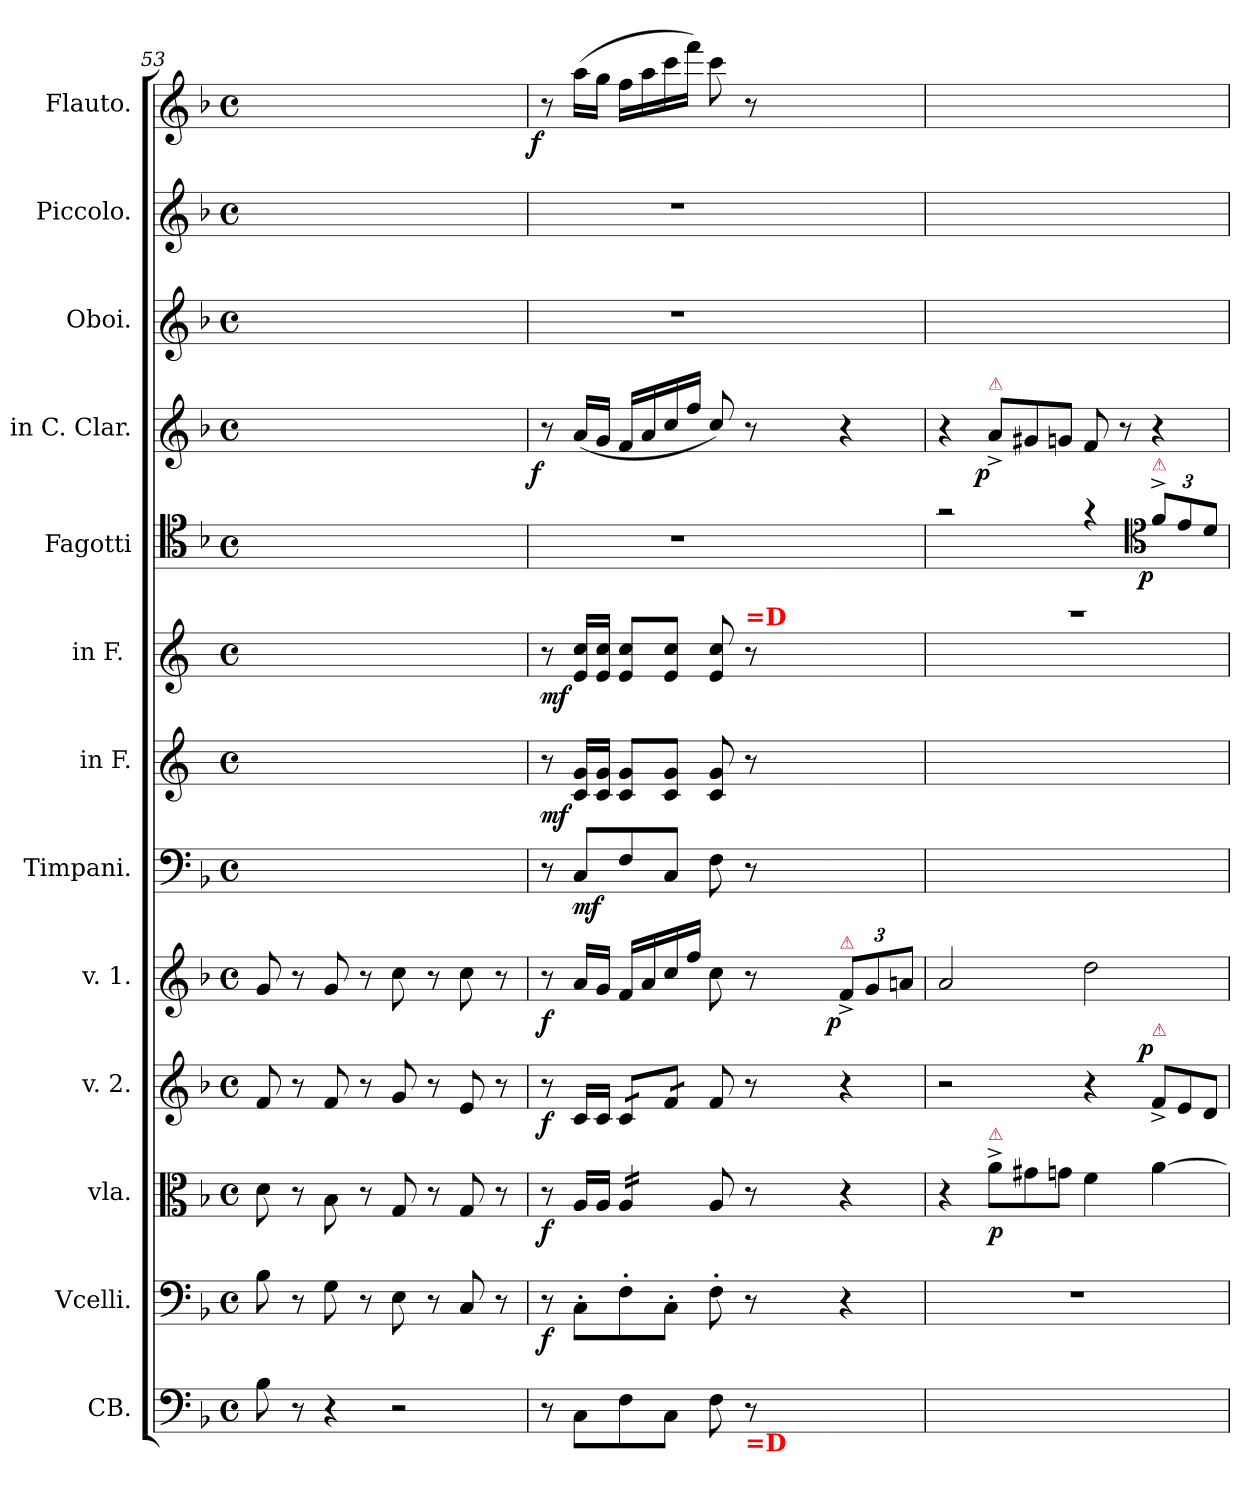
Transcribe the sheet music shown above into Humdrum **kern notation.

**kern	**kern	**dynam	**kern	**dynam	**kern	**dynam	**kern	**dynam	**kern	**dynam	**kern	**dynam	**kern	**dynam	**kern	**dynam	**kern	**dynam	**kern	**kern	**kern	**dynam
*part13	*part12	*part12	*part11	*part11	*part10	*part10	*part9	*part9	*part8	*part8	*part7	*part7	*part6	*part6	*part5	*part5	*part4	*part4	*part3	*part2	*part1	*part1
*staff13	*staff12	*staff12	*staff11	*staff11	*staff10	*staff10	*staff9	*staff9	*staff8	*staff8	*staff7	*staff7	*staff6	*staff6	*staff5	*staff5	*staff4	*staff4	*staff3	*staff2	*staff1	*staff1
*I"CB.	*I"Vcelli.	*	*I"vla.	*	*I"v. 2.	*	*I"v. 1.	*	*I"Timpani.	*	*I"in F.	*	*I"in F. 	*	*I"Fagotti	*	*I"in C. Clar.	*	*I"Oboi.	*I"Piccolo.	*I"Flauto.	*
*I'Cb	*	*	*I'Vla	*	*I'V	*	*I'V	*	*I'Timp	*	*	*	*	*	*	*	*	*	*I'Ob	*I'Picc	*I'Fl	*
*clefF4	*clefF4	*	*clefC3	*	*clefG2	*	*clefG2	*	*clefF4	*	*clefG2	*	*clefG2	*	*clefC4	*	*clefG2	*	*clefG2	*clefG2	*clefG2	*
*	*	*	*	*	*	*	*	*	*	*	*ITrd4c7	*	*ITrd4c7	*	*	*	*	*	*	*	*	*
*k[b-]	*k[b-]	*	*k[b-]	*	*k[b-]	*	*k[b-]	*	*k[b-]	*	*k[b-]	*	*k[b-]	*	*k[b-]	*	*k[b-]	*	*k[b-]	*k[b-]	*k[b-]	*
*M4/4	*M4/4	*	*M4/4	*	*M4/4	*	*M4/4	*	*M4/4	*	*M4/4	*	*M4/4	*	*M4/4	*	*M4/4	*	*M4/4	*M4/4	*M4/4	*
*met(c)	*met(c)	*	*met(c)	*	*met(c)	*	*met(c)	*	*met(c)	*	*met(c)	*	*met(c)	*	*met(c)	*	*met(c)	*	*met(c)	*met(c)	*met(c)	*
=53	=53	=53	=53	=53	=53	=53	=53	=53	=53	=53	=53	=53	=53	=53	=53	=53	=53	=53	=53	=53	=53	=53
8B-\	8B-\	.	8d\	.	8f/	.	8g/	.	1ryy	.	1ryy	.	1ryy	.	1ryy	.	1ryy	.	1ryy	1ryy	1ryy	.
8r	8r	.	8r	.	8r	.	8r	.	.	.	.	.	.	.	.	.	.	.	.	.	.	.
4r	8G\	.	8B-\	.	8f/	.	8g/	.	.	.	.	.	.	.	.	.	.	.	.	.	.	.
.	8r	.	8r	.	8r	.	8r	.	.	.	.	.	.	.	.	.	.	.	.	.	.	.
2r	8E\	.	8G/	.	8g/	.	8cc\	.	.	.	.	.	.	.	.	.	.	.	.	.	.	.
.	8r	.	8r	.	8r	.	8r	.	.	.	.	.	.	.	.	.	.	.	.	.	.	.
.	8C/	.	8G/	.	8e/	.	8cc\	.	.	.	.	.	.	.	.	.	.	.	.	.	.	.
.	8r	.	8r	.	8r	.	8r	.	.	.	.	.	.	.	.	.	.	.	.	.	.	.
=54	=54	=54	=54	=54	=54	=54	=54	=54	=54	=54	=54	=54	=54	=54	=54	=54	=54	=54	=54	=54	=54	=54
!	!	!	!	!	!	!	!	!	!	!	!	!	!	!	!	!	!	!LO:DY:rj	!	!	!	!LO:DY:rj
8r	8r	f	8r	f	8r	f	8r	f	8r	.	8r	mf	8r	mf	1r	.	8r	f	1r	1r	8r	f
8C\L	8C'\L	.	16A/LL	.	16c/LL	.	16a/LL	.	8C/L	mf	16F/ 16c/LL	.	16A/ 16f/LL	.	.	.	(16a/LL	.	.	.	(16aa\LL	.
.	.	.	16A/JJ	.	16c/JJ	.	16g/JJ	.	.	.	16F/ 16c/JJ	.	16A/ 16f/JJ	.	.	.	16g/JJ	.	.	.	16gg\JJ	.
*	*	*	*tremolo	*	*	*	*	*	*	*	*	*	*	*	*	*	*	*	*	*	*	*
*	*	*	*	*	*tremolo	*	*	*	*	*	*	*	*	*	*	*	*	*	*	*	*	*
8F\	8F'\	.	16A/LL	.	16c/LL	.	16f/LL	.	8F/	.	8F/ 8c/L	.	8A/ 8f/L	.	.	.	16f/LL	.	.	.	16ff\LL	.
.	.	.	16A/	.	16c/	.	16a/	.	.	.	.	.	.	.	.	.	16a/	.	.	.	16aa\	.
8C\J	8C'\J	.	16A/	.	16f/	.	16cc/	.	8C/J	.	8F/ 8c/J	.	8A/ 8f/J	.	.	.	16cc/	.	.	.	16ccc\	.
.	.	.	16A/JJ	.	16f/JJ	.	16ff/JJ	.	.	.	.	.	.	.	.	.	16ff/JJ	.	.	.	16fff\JJ)	.
*	*	*	*	*	*Xtremolo	*	*	*	*	*	*	*	*	*	*	*	*	*	*	*	*	*
*	*	*	*Xtremolo	*	*	*	*	*	*	*	*	*	*	*	*	*	*	*	*	*	*	*
8F\	8F'\	.	8A/	.	8f/	.	8cc\	.	8F\	.	8F/ 8c/	.	8A/ 8f/	.	.	.	8cc/)	.	.	.	8ccc\	.
!	!	!	!	!	!	!	!	!	!	!	!	!	!LO:TX:a:B:color=red:t==D	!	!	!	!	!	!	!	!	!
!LO:TX:b:B:color=red:t==D	!	!	!	!	!	!	!	!	!	!	!	!	!	!	!	!	!	!	!	!	!	!
8r	8r	.	8r	.	8r	.	8r	.	8r	.	8r	.	8r	.	.	.	8r	.	.	.	8r	.
4ryy	4ryy	.	4ryy	.	4ryy	.	4ryy	.	4ryy	.	4ryy	.	4ryy	.	.	.	4ryy	.	.	.	4ryy	.
=-	=-	=-	=-	=-	=-	=-	=-	=-	=-	=-	=-	=-	=-	=-	=-	=-	=-	=-	=-	=-	=-	=-
!	!	!	!	!	!	!	!LO:TX:a:color=crimson:t=⚠	!	!	!	!	!	!	!	!	!	!	!	!	!	!	!
!	!	!	!	!	!	!	!	!LO:DY:rj	!	!	!	!	!	!	!	!	!	!	!	!	!	!
4ryy	4r	.	4r	.	4r	.	12f^/L	p	4ryy	.	4ryy	.	4ryy	.	4ryy	.	4r	.	4ryy	4ryy	4ryy	.
.	.	.	.	.	.	.	12g/	.	.	.	.	.	.	.	.	.	.	.	.	.	.	.
.	.	.	.	.	.	.	12an/J	.	.	.	.	.	.	.	.	.	.	.	.	.	.	.
=56	=56	=56	=56	=56	=56	=56	=56	=56	=56	=56	=56	=56	=56	=56	=56	=56	=56	=56	=56	=56	=56	=56
*	*	*	*	*	*	*	*	*	*	*	*	*	*	*	*^	*	*	*	*	*	*	*
1ryy	1r	.	4r	.	2r	.	2a/	.	1ryy	.	1ryy	.	1ryy	.	2r	1rCC	.	4r	.	1ryy	1ryy	1ryy	.
*	*	*	*Xtuplet	*	*	*	*	*	*	*	*	*	*	*	*	*	*	*Xtuplet	*	*	*	*	*
!	!	!	!	!	!	!	!	!	!	!	!	!	!	!	!	!	!	!LO:TX:a:color=crimson:t=⚠	!	!	!	!	!
!	!	!	!LO:TX:a:color=crimson:t=⚠	!	!	!	!	!	!	!	!	!	!	!	!	!	!	!	!	!	!	!	!
!	!	!	!	!	!	!	!	!	!	!	!	!	!	!	!	!	!	!	!LO:DY:rj	!	!	!	!
.	.	.	12a^\L	p	.	.	.	.	.	.	.	.	.	.	.	.	.	12a^>/L	p	.	.	.	.
.	.	.	12g#X\	.	.	.	.	.	.	.	.	.	.	.	.	.	.	12g#X/	.	.	.	.	.
.	.	.	12gn\J	.	.	.	.	.	.	.	.	.	.	.	.	.	.	12gn/J	.	.	.	.	.
.	.	.	4f\	.	4r	.	2dd\	.	.	.	.	.	.	.	4r	.	.	8f/	.	.	.	.	.
.	.	.	.	.	.	.	.	.	.	.	.	.	.	.	.	.	.	8r	.	.	.	.	.
*	*	*	*	*	*	*	*	*	*	*	*	*	*	*	*clefC4	*	*	*	*	*	*	*	*
*	*	*	*	*	*Xtuplet	*	*	*	*	*	*	*	*	*	*	*	*	*	*	*	*	*	*
!	!	!	!	!	!	!	!	!	!	!	!	!	!	!	!LO:TX:a:color=crimson:t=⚠	!	!	!	!	!	!	!	!
!	!	!	!	!	!LO:TX:a:color=crimson:t=⚠	!	!	!	!	!	!	!	!	!	!	!	!	!	!	!	!	!	!
!	!	!	!	!	!	!LO:DY:a:rj	!	!	!	!	!	!	!	!	!	!	!LO:DY:rj	!	!	!	!	!	!
.	.	.	[4a\	.	12f^/L	p	.	.	.	.	.	.	.	.	12f^/L	.	p	4r	.	.	.	.	.
.	.	.	.	.	12e/	.	.	.	.	.	.	.	.	.	12e/	.	.	.	.	.	.	.	.
.	.	.	.	.	12d/J	.	.	.	.	.	.	.	.	.	12d/J	.	.	.	.	.	.	.	.
*	*	*	*	*	*	*	*	*	*	*	*	*	*	*	*v	*v	*	*	*	*	*	*	*
=	=	=	=	=	=	=	=	=	=	=	=	=	=	=	=	=	=	=	=	=	=	=
*-	*-	*-	*-	*-	*-	*-	*-	*-	*-	*-	*-	*-	*-	*-	*-	*-	*-	*-	*-	*-	*-	*-
